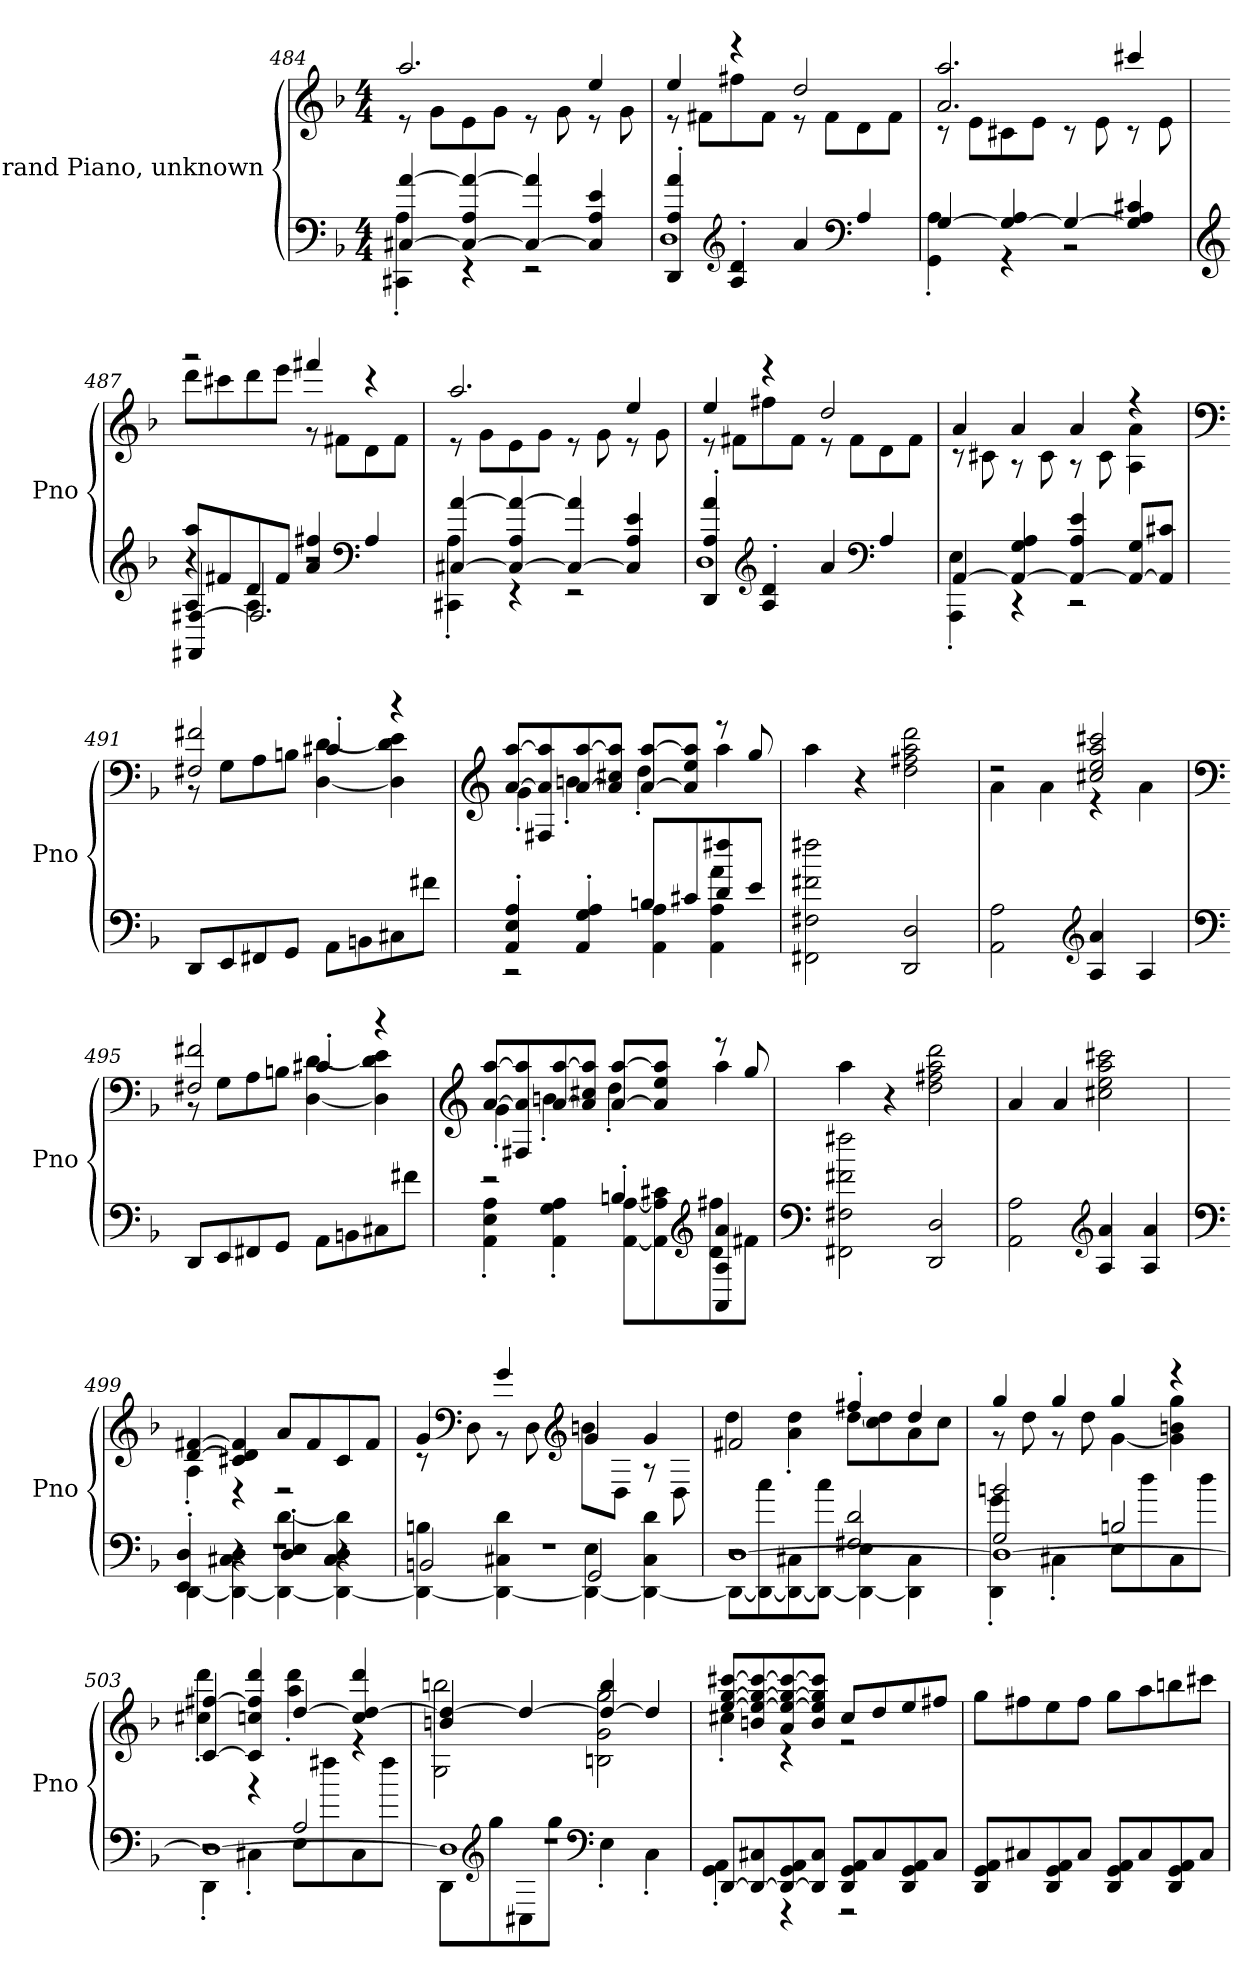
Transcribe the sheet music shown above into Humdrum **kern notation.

**kern	**kern
*part1	*part1
*staff2	*staff1
*I"Grand Piano, unknown	*
*I'Pno	*
!!LO:PB:g=z
*clefF4	*clefG2
*k[b-]	*k[b-]
*M4/4	*M4/4
=484	=484
*^	*^
[4C#X/ [4a/	4CC#X\' 4A\'	2.aa/	8r
.	.	.	8g\L
4C#/_ 4A/ 4a/_	4r	.	8e\
.	.	.	8g\J
4C#/_ 4a/]	2r	.	8r
.	.	.	8g\
4C#/] 4A/ 4e/	.	4ee/	8r
.	.	.	8g\
=485	=485	=485	=485
4DD/' 4A/' 4a/'	1D	4ee/	8r
.	.	.	8f#X\L
*clefG2	*	*	*
4A/' 4d/'	.	4r	8ff#X\
.	.	.	8f#\J
4a/	.	2dd/	8r
.	.	.	8f#\L
*clefF4	*	*	*
4A/	.	.	8d\
.	.	.	8f#\J
=486	=486	=486	=486
[4G/	4GG\' 4A\'	2.a/ 2.aa/	8r
.	.	.	8e\L
4G/_ 4A/	4r	.	8c#X\
.	.	.	8e\J
4G/_	2r	.	8r
.	.	.	8e\
4G/] 4A/ 4c#X/	.	4ccc#X/	8r
.	.	.	8e\
*v	*v	*	*
=487	=487	=487
*clefG2	*	*
*^	*	*
*	*^	*	*
8A/ 8aa/L	4r	4FF#X/ [4F#X/	2r	8ddd\L
8f#X/	.	.	.	8ccc#X\
8d/	4A\	2.F#/]	.	8ddd\
8f#/J	.	.	.	8eee\J
4a/ 4ff#X/	2r	.	4fff#X/	8r
.	.	.	.	8f#X\L
*clefF4	*	*	*	*
4A/	.	.	4r	8d\
.	.	.	.	8f#\J
*	*v	*v	*	*
!!LO:LB:g=z	!!
=488	=488	=488	=488
[4C#X/ [4a/	4CC#X\' 4A\'	2.aa/	8r
.	.	.	8g\L
4C#/_ 4A/ 4a/_	4r	.	8e\
.	.	.	8g\J
4C#/_ 4a/]	2r	.	8r
.	.	.	8g\
4C#/] 4A/ 4e/	.	4ee/	8r
.	.	.	8g\
=489	=489	=489	=489
4DD/' 4A/' 4a/'	1D	4ee/	8r
.	.	.	8f#X\L
*clefG2	*	*	*
4A/' 4d/'	.	4r	8ff#X\
.	.	.	8f#\J
4a/	.	2dd/	8r
.	.	.	8f#\L
*clefF4	*	*	*
4A/	.	.	8d\
.	.	.	8f#\J
=490	=490	=490	=490
[4AA/	4AAA\' 4E\'	4a/	8r
.	.	.	8c#X\
4AA/_ 4G/ 4A/	4r	4a/	8r
.	.	.	8c#\
4AA/_ 4A/ 4e/	2r	4a/	8r
.	.	.	8c#\
8AA/_ 8G/L	.	4r	4A\ 4a\
8AA/] 8c#X/J	.	.	.
*v	*v	*	*
!!LO:LB:g=z	!!
=491	=491	=491
*	*clefF4	*
8DD/L	2F#X/ 2f#X/	8r
8EE/	.	8G\L
8FF#X/	.	8A\
8GG/J	.	8Bn\J
8AA\L	4c#X'/	[4D\ [4d\
8BBn\	.	.
8C#X\	4r	4D\] 4d\] 4e\
8f#X\J	.	.
=492	=492	=492
*	*clefG2	*
*^	*	*
4AA/' 4E/' 4A/'	2r	[8a/ [8aa/L	4g'\
.	.	8F#X/ 8a/] 8aa/]	.
4AA/' 4G/' 4A/'	.	[8a/ [8aa/	4bn'\
.	.	8a/] 8cc#X/ 8aa/]J	.
8Bn/L	4AA\ 4A\	[8a/ [8aa/L	4dd'\
8c#X/	.	8a/] 8ee/ 8aa/]J	.
8d/ 8ff#X/	4AA\ 4A\ 4a\	8r	4aa\
8e/J	.	8gg/	.
*v	*v	*	*
*	*v	*v
=493	=493
2FF#X\ 2F#X\ 2f#X\ 2ff#X\	4aa\
.	4r
2DD/ 2D/	2dd\ 2ff#X\ 2aa\ 2ddd\
=494	=494
*	*^
2AA\ 2A\	2r	4a\
.	.	4a\
*clefG2	*	*
4A/ 4a/	2cc#X/ 2ee/ 2aa/ 2ccc#X/	4r
4A/	.	4a\
!!LO:LB:g=z	!!
=495	=495	=495
*clefF4	*clefF4	*
8DD/L	2F#X/ 2f#X/	8r
8EE/	.	8G\L
8FF#X/	.	8A\
8GG/J	.	8Bn\J
8AA\L	4c#X'/	[4D\ [4d\
8BBn\	.	.
8C#X\	4r	4D\] 4d\] 4e\
8f#X\J	.	.
=496	=496	=496
*	*clefG2	*
*^	*	*
2r	4AA\' 4E\' 4A\'	[8a/ [8aa/L	4g'\
.	.	8F#X/ 8a/] 8aa/]	.
.	4AA\' 4G\' 4A\'	[8a/ [8aa/	4bn'\
.	.	8a/] 8cc#X/ 8aa/]J	.
4Bn'/	[8AA\ [8A\L	[8a/ [8aa/L	4dd'\
.	8AA\] 8A\] 8c#X\	8a/] 8ee/ 8aa/]J	.
*clefG2	*	*	*
4AA/ 4A/ 4a/	8d\ 8ff#X\	8r	4aa\
.	8f#X\J	8gg/	.
*v	*v	*	*
*	*v	*v
=497	=497
*clefF4	*
2FF#X\ 2F#X\ 2f#X\ 2ff#X\	4aa\
.	4r
2DD/ 2D/	2dd\ 2ff#X\ 2aa\ 2ddd\
!!LO:LB:g=z
=498	=498
2AA\ 2A\	4a/
.	4a/
*clefG2	*
4A/ 4a/	2cc#X\ 2ee\ 2aa\ 2ccc#X\
4A/ 4a/	.
=499	=499
*clefF4	*
*^	*^
*	*^	*	*
1r	[4DD\	4EE/' 4D/'	[4d/ [4f#X/	4A'\
.	4DD\_ 4C#X\ 4D\	4r	4c#X/ 4d/] 4f#/]	4r
.	4DD\_ [4d\	4D/' 4E/'	8a/L	2r
.	.	.	8f#/	.
.	4DD\_ 4C#\ 4D\ 4d\]	4r	8c#/	.
.	.	.	8f#/J	.
=500	=500	=500	=500	=500
1r	4DD\_ 4Bn\	2BBn/	4g/	8r
*	*	*	*clefF4	*
.	.	.	.	8D\
.	4DD\_ 4C#X\ 4d\	.	4g/	8r
.	.	.	.	8D\
*	*	*	*clefG2	*
.	4DD\_ 4E\	2GG/	4g/	8bn\L
.	.	.	.	8D\J
.	4DD\_ 4C#\ 4d\	.	4g/	8r
.	.	.	.	8D\
=501	=501	=501	=501	=501
2r	8DD\L_	[1D	2f#X/	4dd\
.	8DD\_ 8cc\	.	.	.
.	8DD\_ 8C#X\	.	.	4a\' 4dd\'
.	8DD\_ 8cc\J	.	.	.
2F#X/ 2d/	4DD\_ 4E\	.	4ff#X'/	[8dd\L
.	.	.	.	8cc\ 8dd\]
.	4DD\] 4C#\	.	4dd/	8a\
.	.	.	.	8cc\J
!!LO:PB:g=z	!!
=502	=502	=502	=502	=502
2G/ 2bn/	4DD\' 4g\'	1D_	4gg/	8r
.	.	.	.	8dd\
.	4C#X'\	.	4gg/	8r
.	.	.	.	8dd\
2Bn/	8E\L	.	4gg/	[4g\
.	8dd\	.	.	.
.	8C#\	.	4r	4g\] 4bn\ 4gg\
.	8dd\J	.	.	.
=503	=503	=503	=503	=503
2r	4DD'\	1D_	[4c/ [4ff#X/	4cc#X\' 4ddd\'
.	4C#X'\	.	4c/] 4ccn/ 4ff#/] 4ddd/	4r
2A/	8E\L	.	[4dd/	4aa\' 4ddd\'
.	8ff#X\	.	.	.
.	8C#\	.	4cc/ 4dd/_ 4ddd/	4r
.	8ff#\J	.	.	.
=504	=504	=504	=504	=504
1r	8DD\L	1D]	4bn/ 4dd/_	2G\ 2bbn\
*clefG2	*	*	*	*
.	8gg\	.	.	.
.	8C#X\	.	4dd/_	.
.	8gg\J	.	.	.
*clefF4	*	*	*	*
.	4E'\	.	4dd/_ 4bb/	2Bn\ 2g\ 2gg\
.	4C#'\	.	4dd/]	.
*	*v	*v	*	*
=505	=505	=505	=505
[8DD/L	4GG\' 4AA\'	[8ee/ [8gg/ [8ccc#X/L	4cc#X'\
8DD/_ 8C#X/	.	8bn/ 8ee/_ 8gg/_ 8ccc#/_	.
8DD/_ 8GG/ 8AA/	4r	8a/ 8ee/_ 8gg/_ 8ccc#/_	4r
8DD/] 8C#/J	.	8b/ 8ee/] 8gg/] 8ccc#/]J	.
8DD/ 8GG/ 8AA/L	2r	8cc#/L	2r
8C#/	.	8dd/	.
8DD/ 8GG/ 8AA/	.	8ee/	.
8C#/J	.	8ff#X/J	.
*v	*v	*	*
*	*v	*v
!!LO:LB:g=z
=506	=506
8DD/ 8GG/ 8AA/L	8gg\L
8C#X/	8ff#X\
8DD/ 8GG/ 8AA/	8ee\
8C#/J	8ff#\J
8DD/ 8GG/ 8AA/L	8gg\L
8C#/	8aa\
8DD/ 8GG/ 8AA/	8bbn\
8C#/J	8ccc#X\J
=	=
*-	*-
